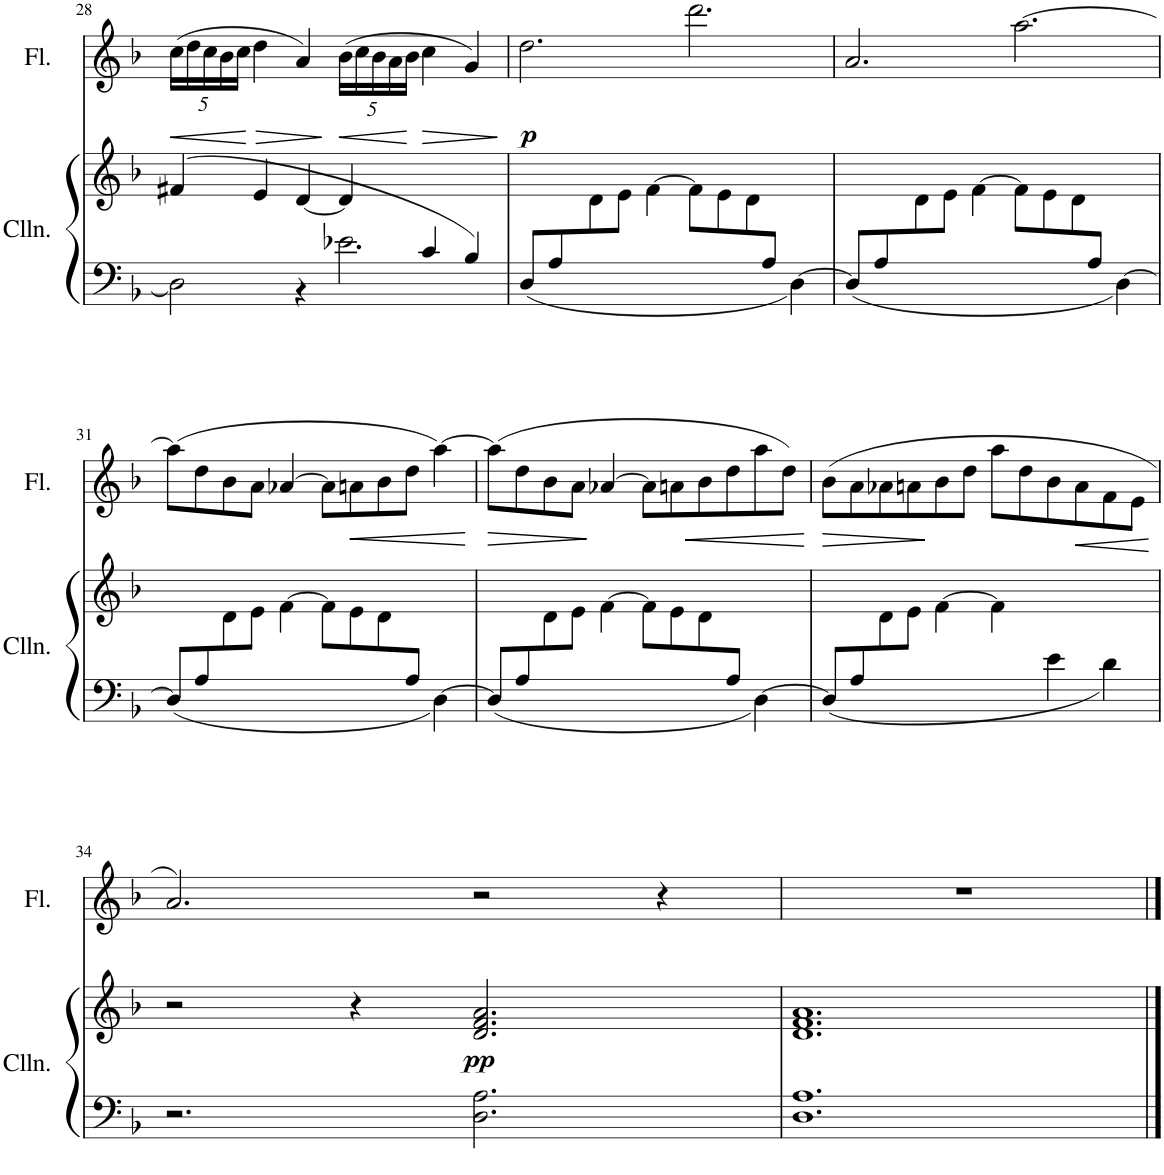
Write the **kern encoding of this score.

**kern	**kern	**dynam	**kern	**dynam
*part2	*part2	*part2	*part1	*part1
*staff3	*staff2	*staff2/3	*staff1	*staff1
*I"Carillon	*	*	*I"Flute	*
*I'Clln.	*	*	*I'Fl.	*
!!LO:PB:g=z
*clefF4	*clefG2	*	*clefG2	*
*k[b-]	*k[b-]	*	*k[b-]	*
*M6/4	*M6/4	*	*M6/4	*
=28	=28	=28	=28	=28
*^	*^	*	*	*
*	*	*	*	*	*Xbrackettup	*
!	!	!	!	!	!	!LO:HP:b
1ryy	2D\]	1.ryy	(4f#X/	.	(20cc\LL	<
.	.	.	.	.	20dd\	.
.	.	.	.	.	20cc\	.
.	.	.	.	.	20b-\	.
.	.	.	.	.	20cc\JJ	.
!	!	!	!	!	!	!LO:HP:n=1:b
.	.	.	4e/	.	4dd\	[ >
.	4r	.	[<4d/	.	4a/)	.
!	!	!	!	!	!	!LO:HP:n=1:b
.	2.e-X\	.	4d/]	.	(20b-\LL	] <
.	.	.	.	.	20cc\	.
.	.	.	.	.	20b-\	.
.	.	.	.	.	20a\	.
.	.	.	.	.	20b-\JJ	.
!	!	!	!	!	!	!LO:HP:n=1:b
4c/	.	.	2ryy	.	4cc\	[ >
4B-/)	.	.	.	.	4g/)	.
*v	*v	*	*	*	*	*
*	*v	*v	*	*	*
.	.	.	.	]
=29	=29	=29	=29	=29
*	*^	*	*	*
!	!	!	!	!	!LO:DY:b
8D/L	1.ryy	4ryy	.	2.dd\	p
8A/	.	.	.	.	.
2..ryy	.	8d\	.	.	.
.	.	8e\J	.	.	.
.	.	[4f\	.	.	.
.	.	8f\L]	.	2.ddd\	.
.	.	8e\	.	.	.
.	.	8d\	.	.	.
8A/J	.	4.ryy	.	.	.
[4D\	.	.	.	.	.
=30	=30	=30	=30	=30	=30
8D/L]	1.ryy	4ryy	.	2.a/	.
8A/	.	.	.	.	.
2..ryy	.	8d\	.	.	.
.	.	8e\J	.	.	.
.	.	[4f\	.	.	.
.	.	8f\L]	.	[2.aa\	.
.	.	8e\	.	.	.
.	.	8d\	.	.	.
8A/J	.	4.ryy	.	.	.
[4D\	.	.	.	.	.
!!LO:LB:g=z
=31	=31	=31	=31	=31	=31
8D/L]	1.ryy	4ryy	.	(8aa\L]	.
8A/	.	.	.	8dd\	.
2..ryy	.	8d\	.	8b-\	.
.	.	8e\J	.	8a\J	.
.	.	[4f\	.	[4a-X/	.
.	.	8f\L]	.	8a-\L]	.
!	!	!	!	!	!LO:HP:b
.	.	8e\	.	8an\	<
.	.	8d\	.	8b-\	.
8A/J	.	4.ryy	.	8dd\J	.
[4D\	.	.	.	[4aa\)	.
*	*v	*v	*	*	*
.	.	.	.	[
=32	=32	=32	=32	=32
*	*^	*	*	*
!	!	!	!	!	!LO:HP:b
8D/L]	1.ryy	4ryy	.	(8aa\L]	>
8A/	.	.	.	8dd\	.
2..ryy	.	8d\	.	8b-\	.
.	.	8e\J	.	8a\J	.
.	.	[4f\	.	[4a-X/	]
.	.	8f\L]	.	8a-\L]	.
!	!	!	!	!	!LO:HP:b
.	.	8e\	.	8an\	<
.	.	8d\	.	8b-\	.
8A/J	.	4.ryy	.	8dd\	.
[4D\	.	.	.	8aa\	.
.	.	.	.	8dd\J)	.
*	*v	*v	*	*	*
.	.	.	.	[
=33	=33	=33	=33	=33
*	*^	*	*	*
!	!	!	!	!	!LO:HP:b
8D/L]	1.ryy	4ryy	.	(8b-\L	>
8A/	.	.	.	8a\	.
2.ryy	.	8d\	.	8a-X\	.
.	.	8e\J	.	8an\	.
.	.	[4f\	.	8b-\	]
.	.	.	.	8dd\J	.
.	.	4f\]	.	8aa\L	.
.	.	.	.	8dd\	.
4e\	.	2ryy	.	8b-\	.
!	!	!	!	!	!LO:HP:b
.	.	.	.	8a\	<
4d\	.	.	.	8f\	.
.	.	.	.	8e\J	.
*	*v	*v	*	*	*
.	.	.	.	[
!!LO:LB:g=z
=34	=34	=34	=34	=34
2.r	2r	.	2.a/)	.
.	4r	.	.	.
!	!	!LO:DY:b	!	!
2.D\ 2.A\	2.d/ 2.f/ 2.a/	pp	2r	.
.	.	.	4r	.
=35	=35	=35	=35	=35
1.D 1.A	1.d 1.f 1.a	.	1.r	.
==	==	==	==	==
*-	*-	*-	*-	*-
